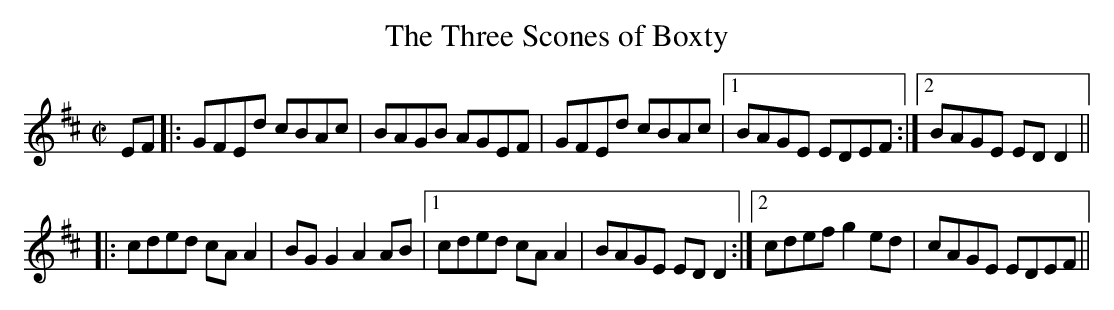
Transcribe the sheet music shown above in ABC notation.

X:1
T:Three Scones of Boxty, The
M:C|
K:Amix
EF|:GFEd cBAc|BAGB AGEF|GFEd cBAc|1 BAGE EDEF:|2 BAGE EDD2||
|:cded cAA2|BGG2 A2AB|1 cded cAA2|BAGE EDD2:|2 cdef g2ed|cAGE EDEF||
